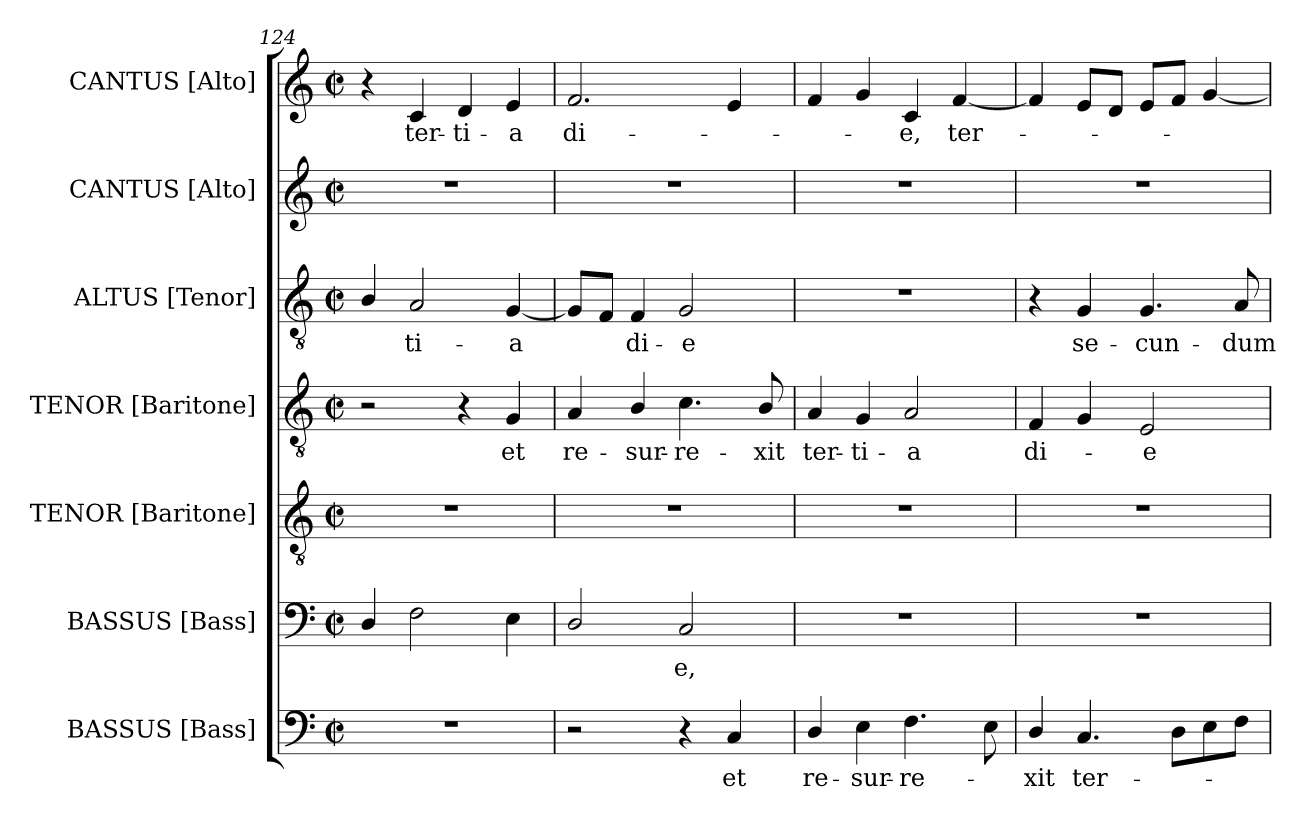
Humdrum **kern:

**kern	**text	**kern	**text	**kern	**kern	**text	**kern	**text	**kern	**kern	**text
*part7	*part7	*part6	*part6	*part5	*part4	*part4	*part3	*part3	*part2	*part1	*part1
*staff7	*staff7	*staff6	*staff6	*staff5	*staff4	*staff4	*staff3	*staff3	*staff2	*staff1	*staff1
*I"BASSUS [Bass]	*	*I"BASSUS [Bass]	*	*I"TENOR [Baritone]	*I"TENOR [Baritone]	*	*I"ALTUS [Tenor]	*	*I"CANTUS [Alto]	*I"CANTUS [Alto]	*
*I'B.	*	*I'B.	*	*I'Bar.	*I'Bar.	*	*I'T.	*	*I'A.	*I'A.	*
*clefF4	*	*clefF4	*	*clefGv2	*clefGv2	*	*clefGv2	*	*clefG2	*clefG2	*
*	*	*	*	*ITrd7c12	*ITrd7c12	*	*ITrd7c12	*	*	*	*
*k[]	*	*k[]	*	*k[]	*k[]	*	*k[]	*	*k[]	*k[]	*
*C:	*	*C:	*	*C:	*C:	*	*C:	*	*C:	*C:	*
*M2/2	*	*M2/2	*	*M2/2	*M2/2	*	*M2/2	*	*M2/2	*M2/2	*
*met(c|)	*	*met(c|)	*	*met(c|)	*met(c|)	*	*met(c|)	*	*met(c|)	*met(c|)	*
=124	=124	=124	=124	=124	=124	=124	=124	=124	=124	=124	=124
1r	.	4Di/	.	1r	2r	.	4BBi/	.	1r	4r	.
!	!	!	!	!	!	!	!	!LO:LY:b:color=#000000	!	!	!
!	!	!	!	!	!	!	!	!	!	!	!LO:LY:b:color=#000000
.	.	2Fi\	.	.	.	.	2AAi/	-ti-	.	4ci/	ter-
!	!	!	!	!	!	!	!	!	!	!	!LO:LY:b:color=#000000
.	.	.	.	.	4r	.	.	.	.	4di/	-ti-
!	!	!	!	!	!	!LO:LY:b:color=#000000	!	!	!	!	!
!	!	!	!	!	!	!	!	!LO:LY:b:color=#000000	!	!	!
!	!	!	!	!	!	!	!	!	!	!	!LO:LY:b:color=#000000
.	.	4Ei\	.	.	4GGi/	et	[<4GGi/	-a	.	4ei/	-a
=125	=125	=125	=125	=125	=125	=125	=125	=125	=125	=125	=125
!	!	!	!	!	!	!LO:LY:b:color=#000000	!	!	!	!	!
!	!	!	!	!	!	!	!	!	!	!	!LO:LY:b:color=#000000
2r	.	2Di/	.	1r	4AAi/	re-	8GGi/L]	.	1r	2.fi/	di-
.	.	.	.	.	.	.	8FFi/J	.	.	.	.
!	!	!	!	!	!	!LO:LY:b:color=#000000	!	!	!	!	!
!	!	!	!	!	!	!	!	!LO:LY:b:color=#000000	!	!	!
.	.	.	.	.	4BBi/	-sur-	4FFi/	di-	.	.	.
!	!	!	!LO:LY:b:color=#000000	!	!	!	!	!	!	!	!
!	!	!	!	!	!	!LO:LY:b:color=#000000	!	!	!	!	!
!	!	!	!	!	!	!	!	!LO:LY:b:color=#000000	!	!	!
4r	.	2Ci/	-e,	.	4.Ci\	-re-	2GGi/	-e	.	.	.
!	!LO:LY:b:color=#000000	!	!	!	!	!	!	!	!	!	!
4Ci/	et	.	.	.	.	.	.	.	.	4ei/	.
!	!	!	!	!	!	!LO:LY:b:color=#000000	!	!	!	!	!
.	.	.	.	.	8BBi/	-xit	.	.	.	.	.
!!LO:PB:g=z
=126	=126	=126	=126	=126	=126	=126	=126	=126	=126	=126	=126
!	!LO:LY:b:color=#000000	!	!	!	!	!	!	!	!	!	!
!	!	!	!	!	!	!LO:LY:b:color=#000000	!	!	!	!	!
4Di/	re-	1r	.	1r	4AAi/	ter-	1r	.	1r	4fi/	.
!	!LO:LY:b:color=#000000	!	!	!	!	!	!	!	!	!	!
!	!	!	!	!	!	!LO:LY:b:color=#000000	!	!	!	!	!
4Ei\	-sur-	.	.	.	4GGi/	-ti-	.	.	.	4gi/	.
!	!LO:LY:b:color=#000000	!	!	!	!	!	!	!	!	!	!
!	!	!	!	!	!	!LO:LY:b:color=#000000	!	!	!	!	!
!	!	!	!	!	!	!	!	!	!	!	!LO:LY:b:color=#000000
4.Fi\	-re-	.	.	.	2AAi/	-a	.	.	.	4ci/	-e,
!	!	!	!	!	!	!	!	!	!	!	!LO:LY:b:color=#000000
.	.	.	.	.	.	.	.	.	.	[<4fi/	ter-
8Ei\	.	.	.	.	.	.	.	.	.	.	.
=127	=127	=127	=127	=127	=127	=127	=127	=127	=127	=127	=127
!	!LO:LY:b:color=#000000	!	!	!	!	!	!	!	!	!	!
!	!	!	!	!	!	!LO:LY:b:color=#000000	!	!	!	!	!
4Di/	-xit	1r	.	1r	4FFi/	di-	4r	.	1r	4fi/]	.
!	!LO:LY:b:color=#000000	!	!	!	!	!	!	!	!	!	!
!	!	!	!	!	!	!	!	!LO:LY:b:color=#000000	!	!	!
4.Ci/	ter-	.	.	.	4GGi/	.	4GGi/	se-	.	8ei/L	.
.	.	.	.	.	.	.	.	.	.	8di/J	.
!	!	!	!	!	!	!LO:LY:b:color=#000000	!	!	!	!	!
!	!	!	!	!	!	!	!	!LO:LY:b:color=#000000	!	!	!
.	.	.	.	.	2EEi/	-e	4.GGi/	-cun-	.	8ei/L	.
8Di\L	.	.	.	.	.	.	.	.	.	8fi/J	.
8Ei\	.	.	.	.	.	.	.	.	.	[<4gi/	.
!	!	!	!	!	!	!	!	!LO:LY:b:color=#000000	!	!	!
8Fi\J	.	.	.	.	.	.	8AAi/	-dum	.	.	.
=	=	=	=	=	=	=	=	=	=	=	=
*-	*-	*-	*-	*-	*-	*-	*-	*-	*-	*-	*-
